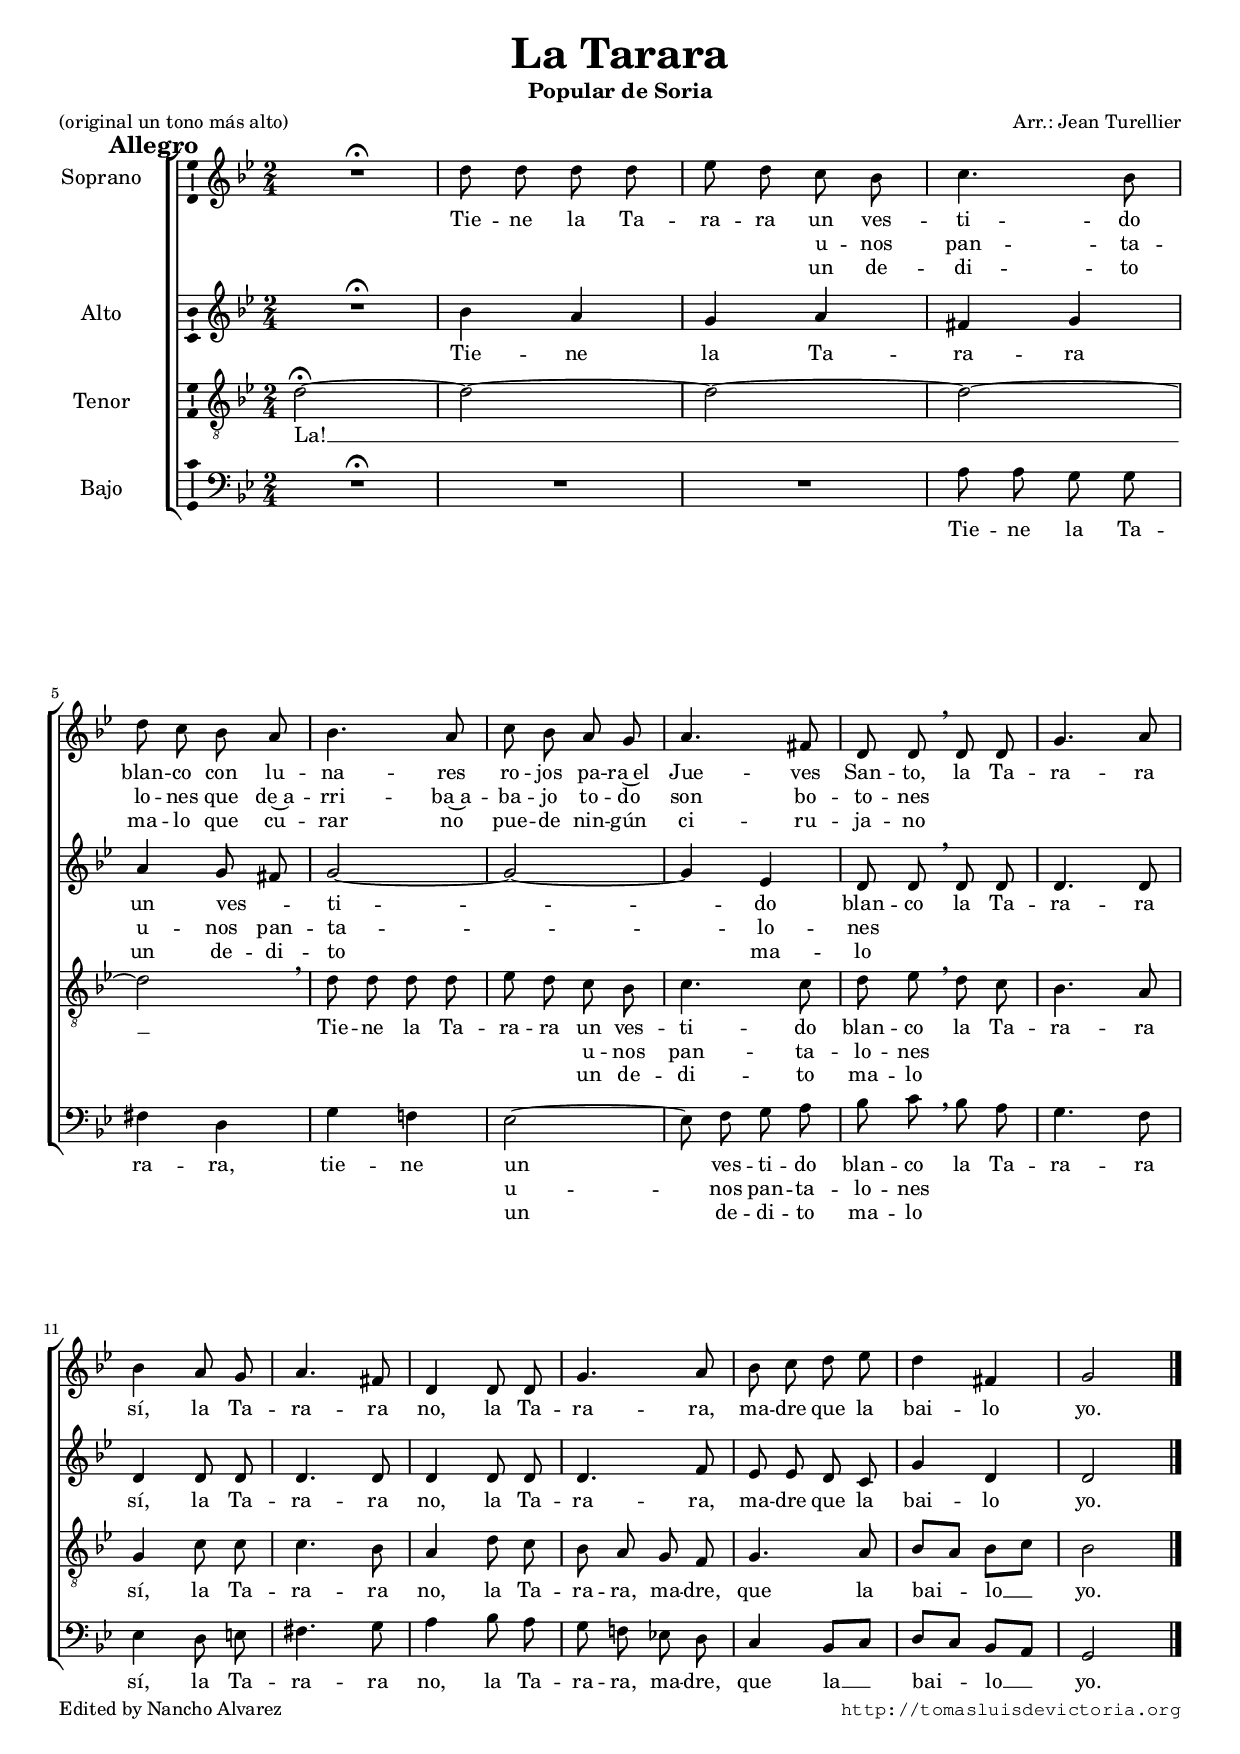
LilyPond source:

\version "2.12.2"

#(set-default-paper-size "a4")
#(set-global-staff-size 16.4)
#(ly:set-option 'point-and-click #f)

ss=\once \set suggestAccidentals = ##t
cresc=\markup{\italic "cresc."}
dim=\markup{\italic "dim."}
rit=\markup{\italic "rit."}

htitle="La Tarara"
hcomposer="Turellier"

\header {
	title=\markup{\larger \larger \larger "La Tarara" }
	subtitle=\markup{"Popular de Soria"}
	composer="Arr.: Jean Turellier"
	%opus="(-)"
	poet="(original un tono más alto)"
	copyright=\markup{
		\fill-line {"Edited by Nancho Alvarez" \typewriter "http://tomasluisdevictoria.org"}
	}
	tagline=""
}

global={\key c \major \time 2/4 \skip 1*2/4*17 \bar "|." }


cantus=\relative c''{
	\once \override Score.MetronomeMark #'X-offset = #-8
	\tempo \markup{\larger \larger "Allegro"}
	R1*2/4^\fermataMarkup
	e8 e e e
	f e d c
	d4. c8
	e d c b
	c4. b8
	d c b a
	b4. gis8
	e8 e \breathe e e
	a4. b8
	c4 b8 a
	b4. gis8
	e4 e8 e
	a4. b8
	c d e f
	e4 gis, 
	a2
}

altus=\relative c''{
	R1*2/4^\fermataMarkup
	c4 b
	a b
	gis a \break
	b a8 gis
	a2 ~
	a ~
	a4 f
	e8 e \breathe e e
	e4. e8
	e4 e8 e
	e4. e8
	e4 e8 e
	e4. g8
	f f e d
	a'4 e
	e2
}

tenor=\relative c'{
	e2^\fermata ~
	e ~
	e ~
	e~
	e \breathe
	e8 e e e
	f e d c
	d4. d8 
	e f \breathe e d
	c4. b8
	a4 d8 d
	d4. c8
	b4 e8 d
	c b a g
	a4. b8 
	c[ b] c[ d]
	c2
}

bassus=\relative c'{
	R1*2/4^\fermataMarkup
	R1*2/4*2
	b8 b a a
	gis4 e
	a4 g!
	f2 ~
	f8 g a b
	c d \breathe c b
	a4. g8 
	f4 e8 fis
	gis4. a8
	b4 c8 b 
	a g! f! e
	d4 c8[ d]
	e[ d] c[ b] 
	a2
}


textocantus=\lyricmode{
Tie -- ne la Ta -- ra -- ra un ves -- ti -- do blan -- co 
con lu -- na -- res ro -- jos pa -- ra~el Jue -- ves San -- to,
la Ta -- ra -- ra sí, 
la Ta -- ra -- ra no,
la Ta -- ra -- ra,
ma -- dre que la bai -- lo yo.
}
textocantusb=\lyricmode{
_ _ _ _ _ _ 
u -- nos pan -- ta -- lo -- nes 
que de~a -- rri -- ba~a -- ba -- jo
to -- do son bo -- to -- nes
}
textocantusc=\lyricmode{
_ _ _ _ _ _ 
un de -- di -- to ma -- lo
que cu -- rar no pue -- de 
nin -- gún ci -- ru -- ja -- no
}

textoaltus=\lyricmode{
Tie -- ne la Ta -- ra -- ra
un ves -- _ ti -- do blan -- co
la Ta -- ra -- ra sí, 
la Ta -- ra -- ra no,
la Ta -- ra -- ra,
ma -- dre que la bai -- lo yo.
}
textoaltusb=\lyricmode{
_ _ _ _ _ _ 
u -- nos pan -- ta -- lo -- nes
}
textoaltusc=\lyricmode{
_ _ _ _ _ _ 
un de -- di -- to ma -- lo
}

textotenor=\lyricmode{
La! __ 
Tie -- ne la Ta -- ra -- ra un ves -- ti -- do blan -- co
la Ta -- ra -- ra sí, 
la Ta -- ra -- ra no,
la Ta -- ra -- ra,
ma -- dre, que la bai -- lo __ yo.
}
textotenorb=\lyricmode{
_ _ _ _ _ _ _ 
u -- nos pan -- ta -- lo -- nes
}
textotenorc=\lyricmode{
_ _ _ _ _ _ _ 
un de -- di -- to ma -- lo
}

textobassus=\lyricmode{
Tie -- ne la Ta -- ra -- ra,
tie -- ne un ves -- ti -- do blan -- co
la Ta -- ra -- ra sí, 
la Ta -- ra -- ra no,
la Ta -- ra -- ra,
ma -- dre, que la __ bai -- lo __ yo.
}
textobassusb=\lyricmode{
_ _ _ _ _ _ _ _ 
u -- nos pan -- ta -- lo -- nes
}
textobassusc=\lyricmode{
_ _ _ _ _ _ _ _ 
un de -- di -- to ma -- lo
}


\score {\transpose c' bes{
\new ChoirStaff<<

	\new Staff <<\global
	\new Voice="v1" {
		\set Staff.instrumentName=\markup{\larger "Soprano "} 
		\clef "treble"
		\cantus }
	\new Lyrics \lyricsto "v1" {\textocantus }
	\new Lyrics \lyricsto "v1" {\textocantusb }
	\new Lyrics \lyricsto "v1" {\textocantusc }
	>>

	
	\new Staff << \global
	\new Voice="v2" {
	\set Staff.instrumentName=\markup{\larger "Alto "}
		\clef "treble" 
		\altus}
	\new Lyrics \lyricsto "v2" {\textoaltus }
	\new Lyrics \lyricsto "v2" {\textoaltusb }
	\new Lyrics \lyricsto "v2" {\textoaltusc }
	>>

	
	\new Staff <<\global
	\new Voice="v3" {
	\set Staff.instrumentName=\markup{\larger "Tenor "}
		\clef "G_8"
		\tenor }
	\new Lyrics \lyricsto "v3" {\textotenor }
	\new Lyrics \lyricsto "v3" {\textotenorb }
	\new Lyrics \lyricsto "v3" {\textotenorc }
	>>
	

	\new Staff <<\global
	\new Voice="v4" {
	\set Staff.instrumentName=\markup{\larger "Bajo "}
		\clef "bass" 
		\bassus }
	\new Lyrics \lyricsto "v4" {\textobassus }
	\new Lyrics \lyricsto "v4" {\textobassusb }
	\new Lyrics \lyricsto "v4" {\textobassusc }
	>>
	
>>
	}%transpose

\layout{ 
	indent = 2.0\cm
	\context {\Lyrics \override VerticalAxisGroup #'minimum-Y-extent = #'(-0.5 . 0) }
	\context {\Score \override BarNumber #'padding = #2 }
	\context {\Lyrics 
		%\override LyricText #'font-size = #2 
		\override LyricHyphen #'minimum-distance = #0.33
	}
	\context {\Voice 
		autoBeaming = ##f
		%melismaBusyProperties = #'() 
	}
	%\context { \RemoveEmptyStaffContext }
	\context {\Staff \consists Ambitus_engraver }
}

%\midi {}

}


\paper{
	evenHeaderMarkup=\markup  \fill-line { \fromproperty #'page:page-number-string \htitle \hcomposer }
	oddHeaderMarkup= \markup  \fill-line { \on-the-fly #not-first-page \hcomposer \on-the-fly #not-first-page \htitle \on-the-fly #not-first-page \fromproperty #'page:page-number-string }
	system-count=3
	line-width=19.0\cm
	between-system-padding = 0
	ragged-last-bottom = ##f
	foot-separation = 4\mm
}
